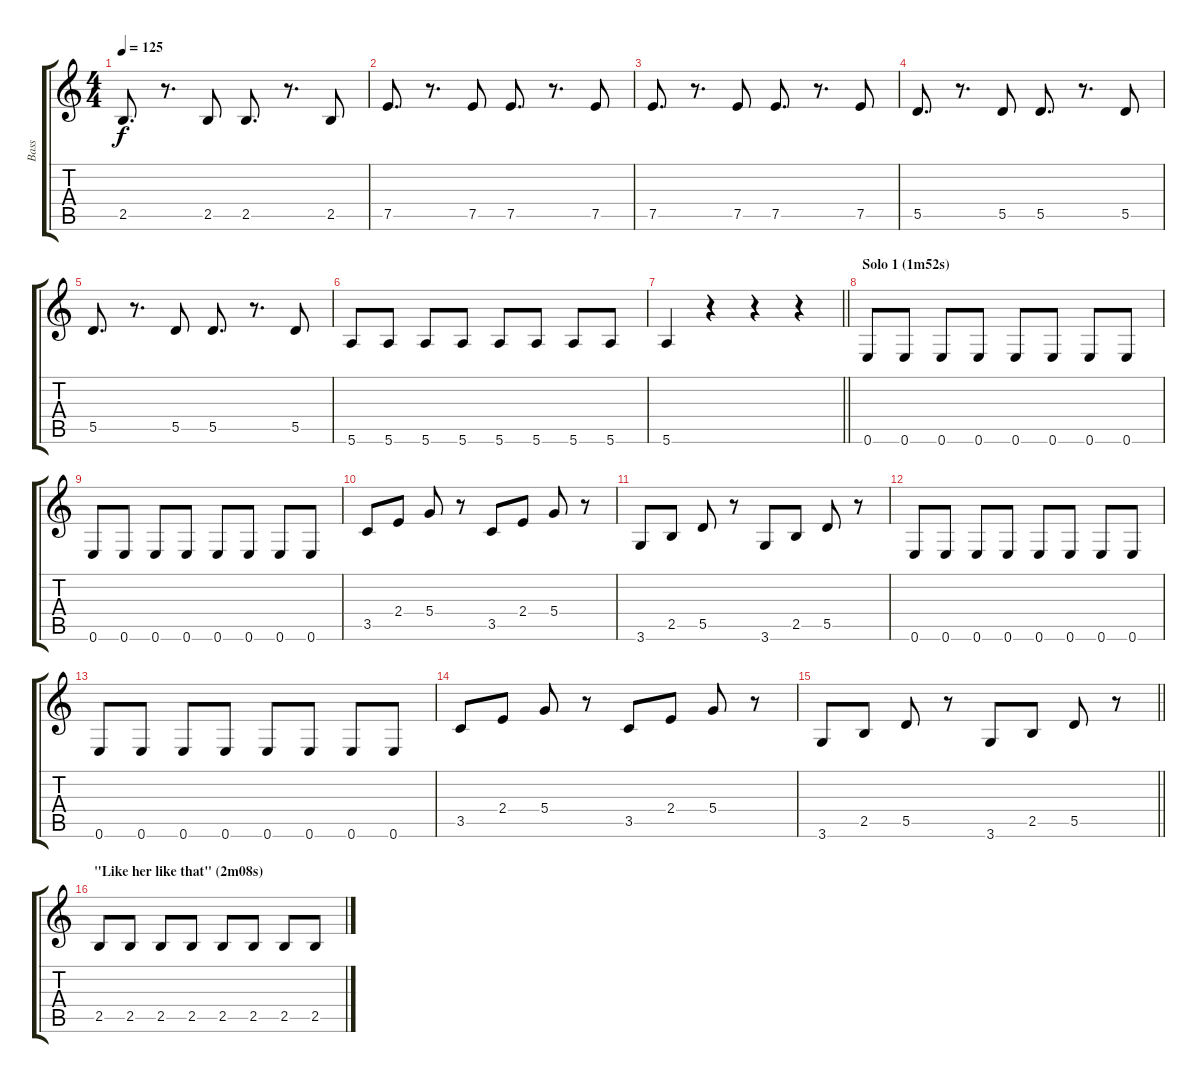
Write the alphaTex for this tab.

\track ("Bass" "Bass") {instrument electricbasspick}
\staff {score tabs}
\tuning (E4 B3 G3 D3 A2 E2) {hide}
\ts (4 4)
\tempo 125
\clef g2
\ks c
2.5.8{d dy f} r.8{d} 2.5.8 2.5.8{d} r.8{d} 2.5.8 |
7.5.8{d} r.8{d} 7.5.8 7.5.8{d} r.8{d} 7.5.8 |
7.5.8{d} r.8{d} 7.5.8 7.5.8{d} r.8{d} 7.5.8 |
5.5.8{d} r.8{d} 5.5.8 5.5.8{d} r.8{d} 5.5.8 |
5.5.8{d} r.8{d} 5.5.8 5.5.8{d} r.8{d} 5.5.8 |
5.6.8 5.6.8 5.6.8 5.6.8 5.6.8 5.6.8 5.6.8 5.6.8 |
\barLineRight lightlight
5.6.4 r.4 r.4 r.4 |
\section ("" "Solo 1 (1m52s)")
0.6.8 0.6.8 0.6.8 0.6.8 0.6.8 0.6.8 0.6.8 0.6.8 |
0.6.8 0.6.8 0.6.8 0.6.8 0.6.8 0.6.8 0.6.8 0.6.8 |
3.5.8 2.4.8 5.4.8 r.8 3.5.8 2.4.8 5.4.8 r.8 |
3.6.8 2.5.8 5.5.8 r.8 3.6.8 2.5.8 5.5.8 r.8 |
0.6.8 0.6.8 0.6.8 0.6.8 0.6.8 0.6.8 0.6.8 0.6.8 |
0.6.8 0.6.8 0.6.8 0.6.8 0.6.8 0.6.8 0.6.8 0.6.8 |
3.5.8 2.4.8 5.4.8 r.8 3.5.8 2.4.8 5.4.8 r.8 |
\barLineRight lightlight
3.6.8 2.5.8 5.5.8 r.8 3.6.8 2.5.8 5.5.8 r.8 |
\section ("" "\"Like her like that\" (2m08s)")
2.5.8 2.5.8 2.5.8 2.5.8 2.5.8 2.5.8 2.5.8 2.5.8
